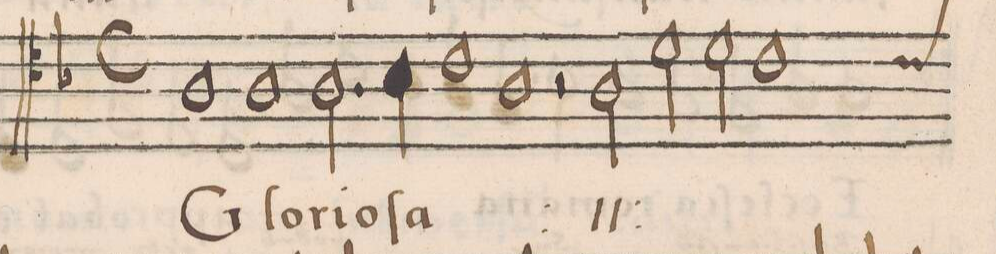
**kern	**text
*I"ALTVS	*
*clefC4	*
*k[b-]	*
*met(C)	*
*M2/1	*
1A	Glo-
1A	-ri-
=2-	=2-
2.A\	-o-
4B-\	-ſa
1c	.
=3-	=3-
1A	.
2r	.
*	*ij
2A\	glo-
=4-	=4-
2d\	  ri-
2d\	-o-
*custos:c	*
1c	-ſa
*	*Xij
=5-	=5-
*-	*-
